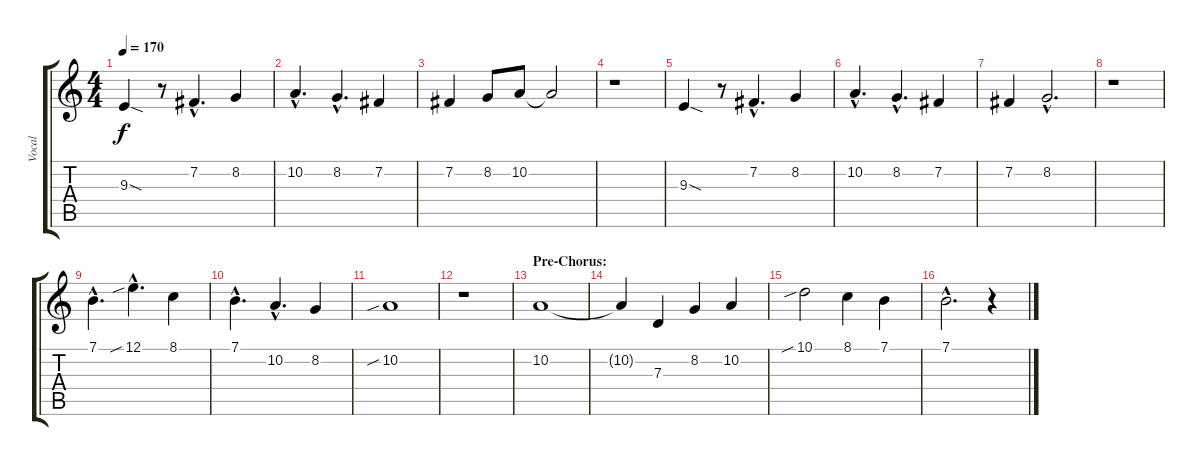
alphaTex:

\track ("Vocal" "Vocal") {instrument oboe}
\staff {score tabs}
\tuning (E4 B3 G3 D3 A2 E2) {hide}
\ts (4 4)
\tempo 170
\clef g2
\ks c
9.3{sod}.4{dy f} r.8 7.2{hac}.4{d} 8.2.4 |
10.2{hac}.4{d} 8.2{hac}.4{d} 7.2.4 |
7.2.4 8.2.8 10.2.8 10.2{t}.2 |
r.1 |
9.3{sod}.4 r.8 7.2{hac}.4{d} 8.2.4 |
10.2{hac}.4{d} 8.2{hac}.4{d} 7.2.4 |
7.2.4 8.2{hac}.2{d} |
r.1 |
7.1{hac}.4{d} 12.1{sib hac}.4{d} 8.1.4 |
7.1{hac}.4{d} 10.2{hac}.4{d} 8.2.4 |
10.2{sib}.1 |
r.1 |
\section ("" "Pre-Chorus:")
10.2.1 |
10.2{t}.4 7.3.4 8.2.4 10.2.4 |
10.1{sib}.2 8.1.4 7.1.4 |
7.1{hac}.2{d} r.4
